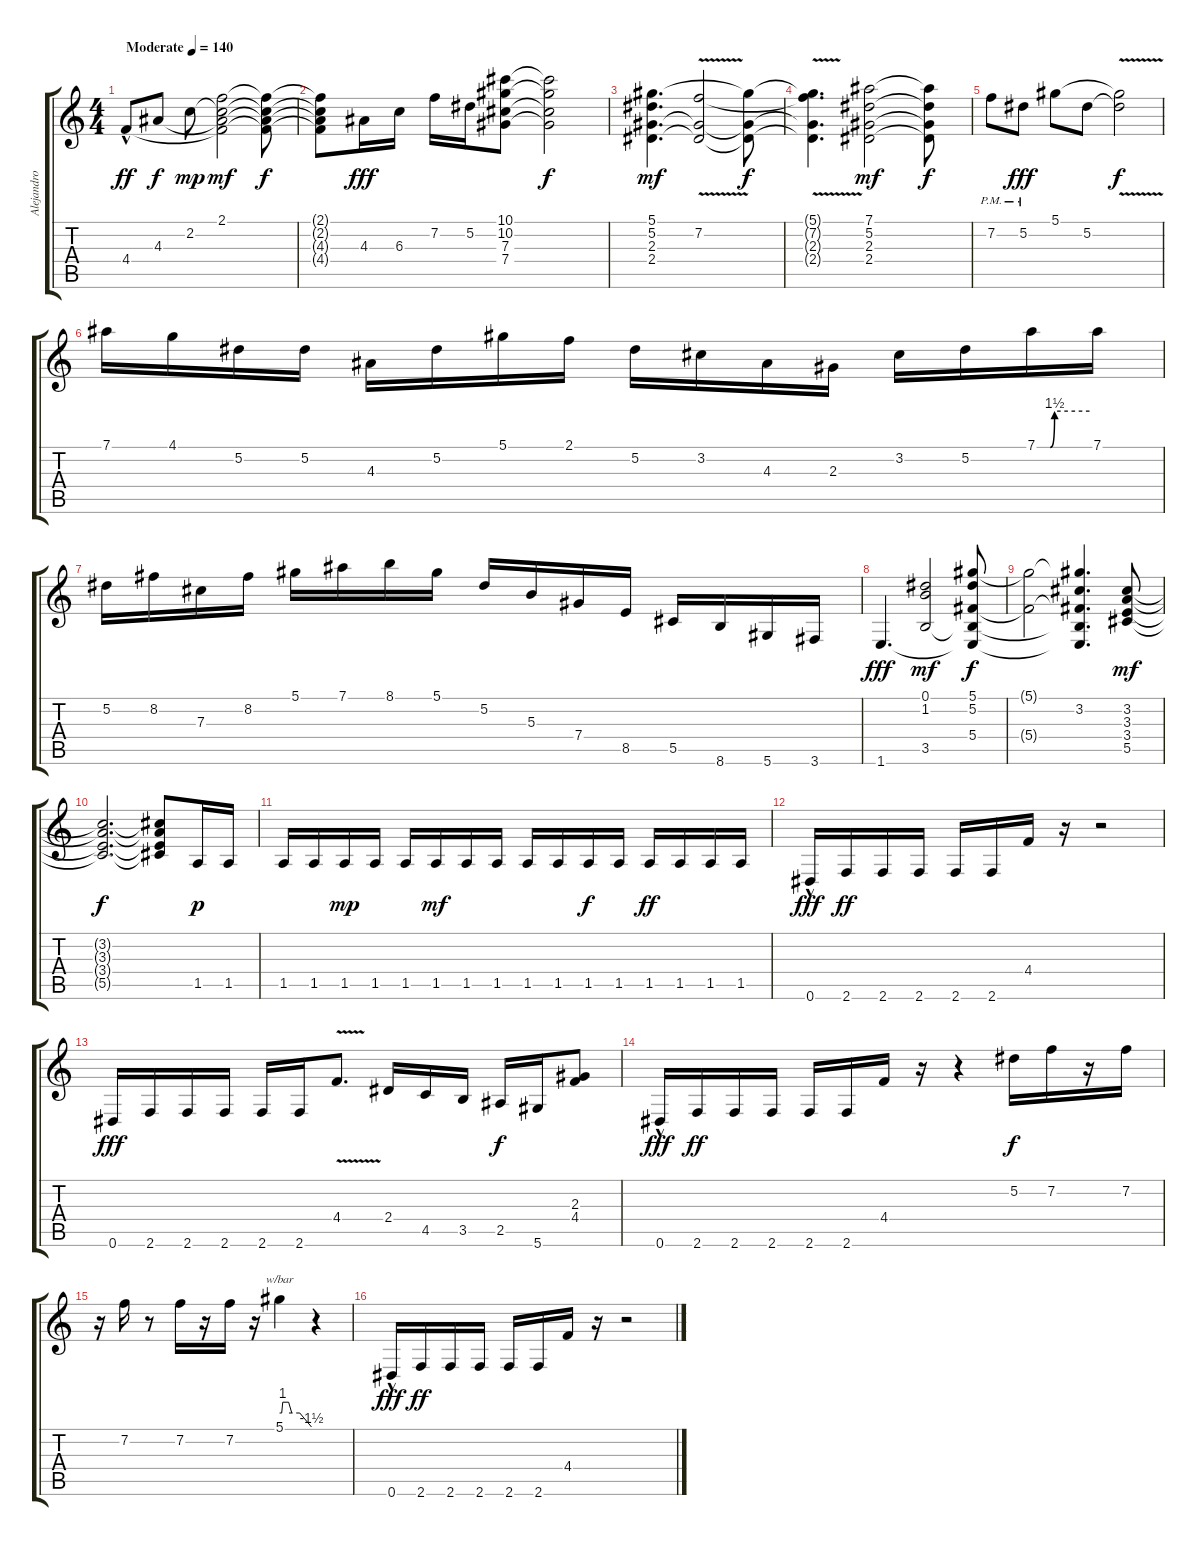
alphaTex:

\track ("Alejandro Siva" "Alejandro ") {instrument distortionguitar}
\staff {score tabs}
\tuning (Eb4 Bb3 Gb3 Db3 Ab2 Eb2) {hide}
\ts (4 4)
\tempo (140 "Moderate")
\clef g2
\ks c
4.4{hac}.8{dy ff instrument distortionguitar} 4.3.8{dy f} 2.2.8{dy mp} (2.1 2.2{t} 4.3{t} 4.4{t}).2{dy mf} (2.1{t} 2.2{t} 4.3{t} 4.4{t}).8{dy f} |
(2.1{t} 2.2{t} 4.3{t} 4.4{t}).8 4.3.16{dy fff} 6.3.16 7.2.16 5.2.16 (10.1 10.2 7.3 7.4).8 (10.1{t} 10.2{t} 7.3{t} 7.4{t}).2{dy f} |
(5.1 5.2 2.3 2.4).4{d dy mf} (7.2{v} 2.3{t} 2.4{t}).2 (5.1{t} 2.3{t} 2.4{t}).8{dy f} |
(5.1{t} 7.2{t} 2.3{t} 2.4{t}).4{d} (7.1 5.2 2.3 2.4).2{dy mf} (7.1{t} 5.2{t} 2.3{t} 2.4{t}).8{dy f} |
7.2{pm}.8 5.2{pm}.8{dy fff} 5.1.8 5.2.8 (5.1{t} 5.2{v t}).2{dy f} |
7.1.16 4.1.16 5.2.16 5.2.16 4.3.16 5.2.16 5.1.16 2.1.16 5.2.16 3.2.16 4.3.16 2.3.16 3.2.16 5.2.16 7.1{be (custom 0 0 15 0 20 6 60 6)}.16 7.1.16 |
5.2.16 8.2.16 7.3.16 8.2.16 5.1.16 7.1.16 8.1.16 5.1.16 5.2.16 5.3.16 7.4.16 8.5.16 5.5.16 8.6.16 5.6.16 3.6.16 |
1.6.4{d dy fff} (0.1 1.2 3.5).2{dy mf} (5.1 5.2 5.4 3.5{t} 1.6{t}).8{dy f} |
(5.1{t} 5.4{t}).2 (5.1{t} 3.2 5.4{t} 3.5{t} 1.6{t}).4{d} (3.2 3.3 3.4 5.5).8{dy mf} |
(3.2{t} 3.3{t} 3.4{t} 5.5{t}).2{d dy f} (3.2{t} 3.3{t} 3.4{t} 5.5{t}).8 1.5.16{dy p} 1.5.16 |
1.5.16 1.5.16 1.5.16{dy mp} 1.5.16 1.5.16 1.5.16{dy mf} 1.5.16 1.5.16 1.5.16 1.5.16 1.5.16{dy f} 1.5.16 1.5.16{dy ff} 1.5.16 1.5.16 1.5.16 |
0.6{hac}.16{dy fff} 2.6.16{dy ff} 2.6.16 2.6.16 2.6.16 2.6.16 4.4.16 r.16 r.2 |
0.6.16{dy fff} 2.6.16 2.6.16 2.6.16 2.6.16 2.6.16 4.4{v}.8{d} 2.4.16 4.5.16 3.5.16 2.5.16{dy f} 5.6.16 (2.3 4.4).8 |
0.6{hac}.16{dy fff} 2.6.16{dy ff} 2.6.16 2.6.16 2.6.16 2.6.16 4.4.16 r.16 r.4 5.2.16{dy f} 7.2.16 r.16 7.2.16 |
r.16 7.2.16 r.8 7.2.16 r.16 7.2.16 r.16 5.1.4{tbe (custom default 0 0 4 0 6 4 17 4 23 0 38 0 60 -6)} r.4 |
0.6{hac}.16{dy fff} 2.6.16{dy ff} 2.6.16 2.6.16 2.6.16 2.6.16 4.4.16 r.16 r.2
